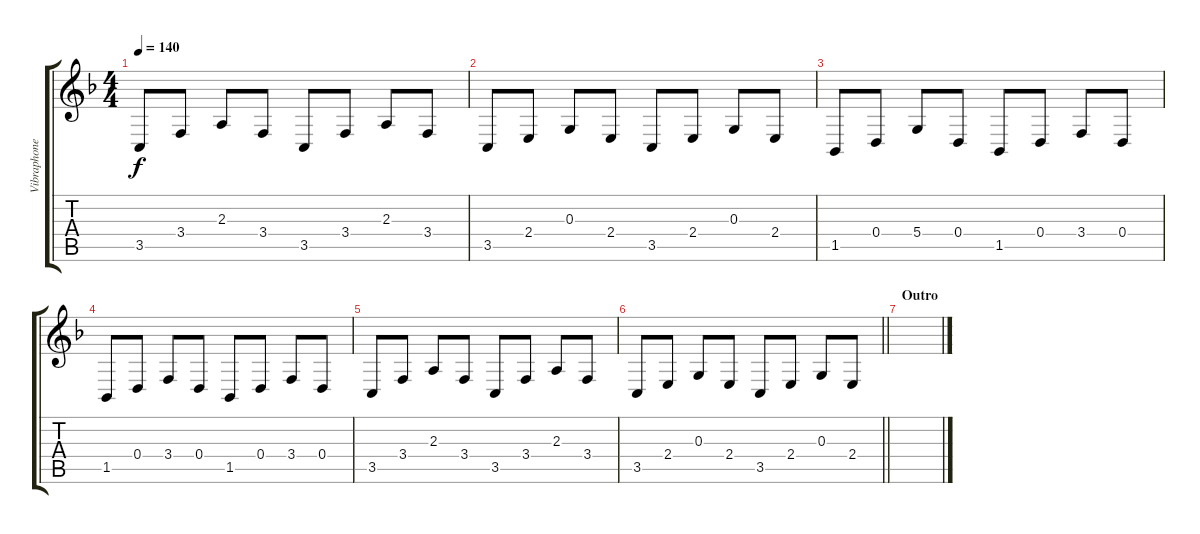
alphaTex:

\track ("Vibraphone" "Vibraphone") {instrument vibraphone}
\staff {score tabs}
\tuning (E4 B3 G3 D3 A2 E2) {hide}
\ts (4 4)
\tempo 140
\clef g2
\ks f
3.5.8{dy f} 3.4.8 2.3.8 3.4.8 3.5.8 3.4.8 2.3.8 3.4.8 |
3.5.8 2.4.8 0.3.8 2.4.8 3.5.8 2.4.8 0.3.8 2.4.8 |
1.5.8 0.4.8 5.4.8 0.4.8 1.5.8 0.4.8 3.4.8 0.4.8 |
1.5.8 0.4.8 3.4.8 0.4.8 1.5.8 0.4.8 3.4.8 0.4.8 |
3.5.8 3.4.8 2.3.8 3.4.8 3.5.8 3.4.8 2.3.8 3.4.8 |
\barLineRight lightlight
3.5.8 2.4.8 0.3.8 2.4.8 3.5.8 2.4.8 0.3.8 2.4.8 |
\section ("" "Outro")
